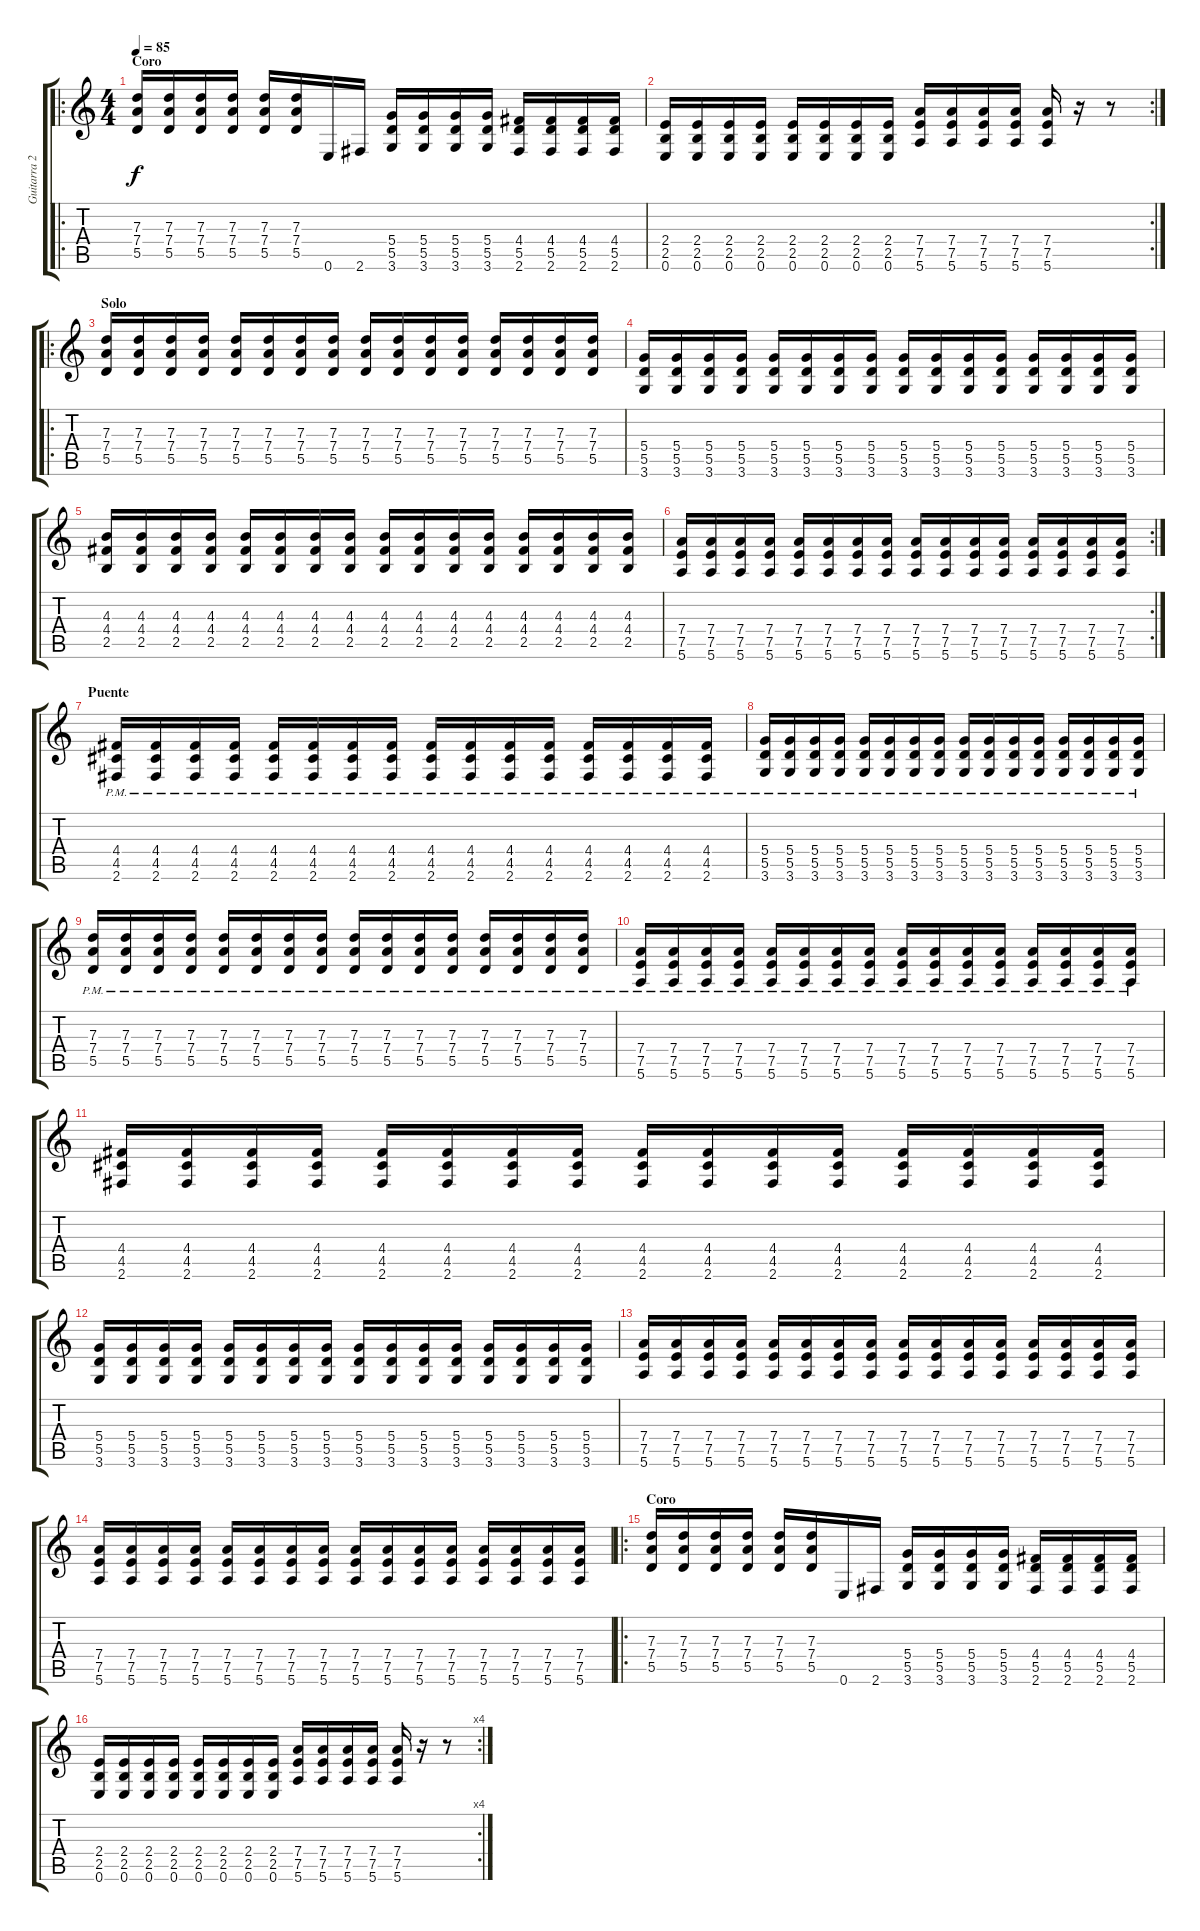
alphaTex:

\track ("Guitarra 2" "Guitarra 2") {instrument distortionguitar}
\staff {score tabs}
\tuning (E4 B3 G3 D3 A2 E2) {hide}
\ro
\ts (4 4)
\section ("" "Coro")
\tempo 85
\clef g2
\ks c
(7.3 7.4 5.5).16{dy f} (7.3 7.4 5.5).16 (7.3 7.4 5.5).16 (7.3 7.4 5.5).16 (7.3 7.4 5.5).16 (7.3 7.4 5.5).16 0.6.16 2.6.16 (5.4 5.5 3.6).16 (5.4 5.5 3.6).16 (5.4 5.5 3.6).16 (5.4 5.5 3.6).16 (4.4 5.5 2.6).16 (4.4 5.5 2.6).16 (4.4 5.5 2.6).16 (4.4 5.5 2.6).16 |
\rc 2
(2.4 2.5 0.6).16 (2.4 2.5 0.6).16 (2.4 2.5 0.6).16 (2.4 2.5 0.6).16 (2.4 2.5 0.6).16 (2.4 2.5 0.6).16 (2.4 2.5 0.6).16 (2.4 2.5 0.6).16 (7.4 7.5 5.6).16 (7.4 7.5 5.6).16 (7.4 7.5 5.6).16 (7.4 7.5 5.6).16 (7.4 7.5 5.6).16 r.16 r.8 |
\ro
\section ("" "Solo")
(7.3 7.4 5.5).16 (7.3 7.4 5.5).16 (7.3 7.4 5.5).16 (7.3 7.4 5.5).16 (7.3 7.4 5.5).16 (7.3 7.4 5.5).16 (7.3 7.4 5.5).16 (7.3 7.4 5.5).16 (7.3 7.4 5.5).16 (7.3 7.4 5.5).16 (7.3 7.4 5.5).16 (7.3 7.4 5.5).16 (7.3 7.4 5.5).16 (7.3 7.4 5.5).16 (7.3 7.4 5.5).16 (7.3 7.4 5.5).16 |
(5.4 5.5 3.6).16 (5.4 5.5 3.6).16 (5.4 5.5 3.6).16 (5.4 5.5 3.6).16 (5.4 5.5 3.6).16 (5.4 5.5 3.6).16 (5.4 5.5 3.6).16 (5.4 5.5 3.6).16 (5.4 5.5 3.6).16 (5.4 5.5 3.6).16 (5.4 5.5 3.6).16 (5.4 5.5 3.6).16 (5.4 5.5 3.6).16 (5.4 5.5 3.6).16 (5.4 5.5 3.6).16 (5.4 5.5 3.6).16 |
(4.3 4.4 2.5).16 (4.3 4.4 2.5).16 (4.3 4.4 2.5).16 (4.3 4.4 2.5).16 (4.3 4.4 2.5).16 (4.3 4.4 2.5).16 (4.3 4.4 2.5).16 (4.3 4.4 2.5).16 (4.3 4.4 2.5).16 (4.3 4.4 2.5).16 (4.3 4.4 2.5).16 (4.3 4.4 2.5).16 (4.3 4.4 2.5).16 (4.3 4.4 2.5).16 (4.3 4.4 2.5).16 (4.3 4.4 2.5).16 |
\rc 2
(7.4 7.5 5.6).16 (7.4 7.5 5.6).16 (7.4 7.5 5.6).16 (7.4 7.5 5.6).16 (7.4 7.5 5.6).16 (7.4 7.5 5.6).16 (7.4 7.5 5.6).16 (7.4 7.5 5.6).16 (7.4 7.5 5.6).16 (7.4 7.5 5.6).16 (7.4 7.5 5.6).16 (7.4 7.5 5.6).16 (7.4 7.5 5.6).16 (7.4 7.5 5.6).16 (7.4 7.5 5.6).16 (7.4 7.5 5.6).16 |
\section ("" "Puente")
(4.4{pm} 4.5 2.6).16 (4.4{pm} 4.5 2.6).16 (4.4{pm} 4.5 2.6).16 (4.4{pm} 4.5 2.6).16 (4.4{pm} 4.5 2.6).16 (4.4{pm} 4.5 2.6).16 (4.4{pm} 4.5 2.6).16 (4.4{pm} 4.5 2.6).16 (4.4{pm} 4.5 2.6).16 (4.4{pm} 4.5 2.6).16 (4.4{pm} 4.5 2.6).16 (4.4{pm} 4.5 2.6).16 (4.4{pm} 4.5 2.6).16 (4.4{pm} 4.5 2.6).16 (4.4{pm} 4.5 2.6).16 (4.4{pm} 4.5 2.6).16 |
(5.4{pm} 5.5 3.6).16 (5.4{pm} 5.5 3.6).16 (5.4{pm} 5.5 3.6).16 (5.4{pm} 5.5 3.6).16 (5.4{pm} 5.5 3.6).16 (5.4{pm} 5.5 3.6).16 (5.4{pm} 5.5 3.6).16 (5.4{pm} 5.5 3.6).16 (5.4{pm} 5.5 3.6).16 (5.4{pm} 5.5 3.6).16 (5.4{pm} 5.5 3.6).16 (5.4{pm} 5.5 3.6).16 (5.4{pm} 5.5 3.6).16 (5.4{pm} 5.5 3.6).16 (5.4{pm} 5.5 3.6).16 (5.4{pm} 5.5 3.6).16 |
(7.3{pm} 7.4 5.5).16 (7.3{pm} 7.4 5.5).16 (7.3{pm} 7.4 5.5).16 (7.3{pm} 7.4 5.5).16 (7.3{pm} 7.4 5.5).16 (7.3{pm} 7.4 5.5).16 (7.3{pm} 7.4 5.5).16 (7.3{pm} 7.4 5.5).16 (7.3{pm} 7.4 5.5).16 (7.3{pm} 7.4 5.5).16 (7.3{pm} 7.4 5.5).16 (7.3{pm} 7.4 5.5).16 (7.3{pm} 7.4 5.5).16 (7.3{pm} 7.4 5.5).16 (7.3{pm} 7.4 5.5).16 (7.3{pm} 7.4 5.5).16 |
(7.4{pm} 7.5 5.6).16 (7.4{pm} 7.5 5.6).16 (7.4{pm} 7.5 5.6).16 (7.4{pm} 7.5 5.6).16 (7.4{pm} 7.5 5.6).16 (7.4{pm} 7.5 5.6).16 (7.4{pm} 7.5 5.6).16 (7.4{pm} 7.5 5.6).16 (7.4{pm} 7.5 5.6).16 (7.4{pm} 7.5 5.6).16 (7.4{pm} 7.5 5.6).16 (7.4{pm} 7.5 5.6).16 (7.4{pm} 7.5 5.6).16 (7.4{pm} 7.5 5.6).16 (7.4{pm} 7.5 5.6).16 (7.4{pm} 7.5 5.6).16 |
(4.4 4.5 2.6).16 (4.4 4.5 2.6).16 (4.4 4.5 2.6).16 (4.4 4.5 2.6).16 (4.4 4.5 2.6).16 (4.4 4.5 2.6).16 (4.4 4.5 2.6).16 (4.4 4.5 2.6).16 (4.4 4.5 2.6).16 (4.4 4.5 2.6).16 (4.4 4.5 2.6).16 (4.4 4.5 2.6).16 (4.4 4.5 2.6).16 (4.4 4.5 2.6).16 (4.4 4.5 2.6).16 (4.4 4.5 2.6).16 |
(5.4 5.5 3.6).16 (5.4 5.5 3.6).16 (5.4 5.5 3.6).16 (5.4 5.5 3.6).16 (5.4 5.5 3.6).16 (5.4 5.5 3.6).16 (5.4 5.5 3.6).16 (5.4 5.5 3.6).16 (5.4 5.5 3.6).16 (5.4 5.5 3.6).16 (5.4 5.5 3.6).16 (5.4 5.5 3.6).16 (5.4 5.5 3.6).16 (5.4 5.5 3.6).16 (5.4 5.5 3.6).16 (5.4 5.5 3.6).16 |
(7.4 7.5 5.6).16 (7.4 7.5 5.6).16 (7.4 7.5 5.6).16 (7.4 7.5 5.6).16 (7.4 7.5 5.6).16 (7.4 7.5 5.6).16 (7.4 7.5 5.6).16 (7.4 7.5 5.6).16 (7.4 7.5 5.6).16 (7.4 7.5 5.6).16 (7.4 7.5 5.6).16 (7.4 7.5 5.6).16 (7.4 7.5 5.6).16 (7.4 7.5 5.6).16 (7.4 7.5 5.6).16 (7.4 7.5 5.6).16 |
(7.4 7.5 5.6).16 (7.4 7.5 5.6).16 (7.4 7.5 5.6).16 (7.4 7.5 5.6).16 (7.4 7.5 5.6).16 (7.4 7.5 5.6).16 (7.4 7.5 5.6).16 (7.4 7.5 5.6).16 (7.4 7.5 5.6).16 (7.4 7.5 5.6).16 (7.4 7.5 5.6).16 (7.4 7.5 5.6).16 (7.4 7.5 5.6).16 (7.4 7.5 5.6).16 (7.4 7.5 5.6).16 (7.4 7.5 5.6).16 |
\ro
\section ("" "Coro")
(7.3 7.4 5.5).16 (7.3 7.4 5.5).16 (7.3 7.4 5.5).16 (7.3 7.4 5.5).16 (7.3 7.4 5.5).16 (7.3 7.4 5.5).16 0.6.16 2.6.16 (5.4 5.5 3.6).16 (5.4 5.5 3.6).16 (5.4 5.5 3.6).16 (5.4 5.5 3.6).16 (4.4 5.5 2.6).16 (4.4 5.5 2.6).16 (4.4 5.5 2.6).16 (4.4 5.5 2.6).16 |
\rc 4
(2.4 2.5 0.6).16 (2.4 2.5 0.6).16 (2.4 2.5 0.6).16 (2.4 2.5 0.6).16 (2.4 2.5 0.6).16 (2.4 2.5 0.6).16 (2.4 2.5 0.6).16 (2.4 2.5 0.6).16 (7.4 7.5 5.6).16 (7.4 7.5 5.6).16 (7.4 7.5 5.6).16 (7.4 7.5 5.6).16 (7.4 7.5 5.6).16 r.16 r.8
